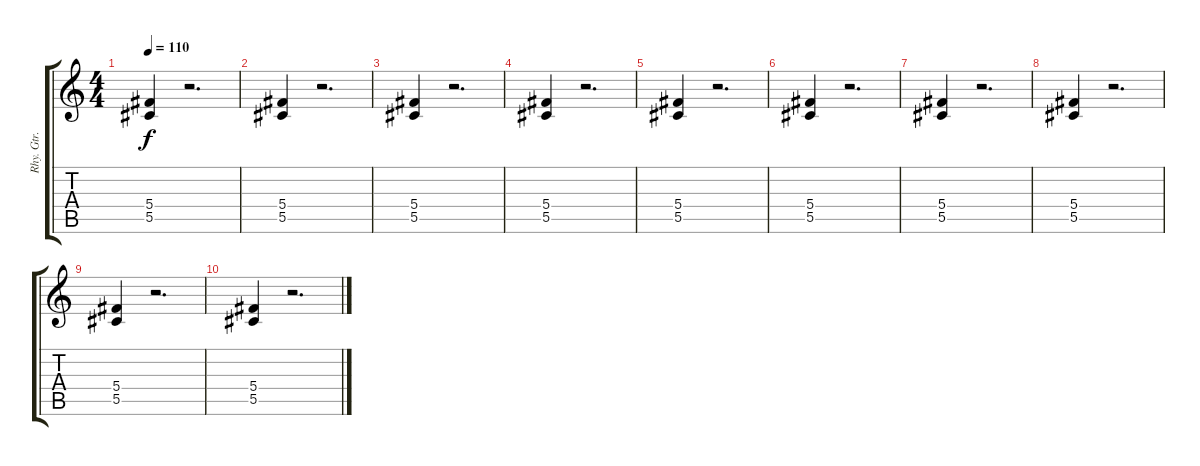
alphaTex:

\track ("Rhy. Gtr. 2" "Rhy. Gtr. ") {instrument distortionguitar}
\staff {score tabs}
\tuning (Eb4 Bb3 Gb3 Db3 Ab2 Eb2) {hide}
\ts (4 4)
\tempo 110
\clef g2
\ks c
(5.4 5.5).4{dy f} r.2{d} |
(5.4 5.5).4 r.2{d} |
(5.4 5.5).4 r.2{d} |
(5.4 5.5).4 r.2{d} |
(5.4 5.5).4 r.2{d} |
(5.4 5.5).4 r.2{d} |
(5.4 5.5).4 r.2{d} |
(5.4 5.5).4 r.2{d} |
(5.4 5.5).4 r.2{d} |
(5.4 5.5).4 r.2{d}
